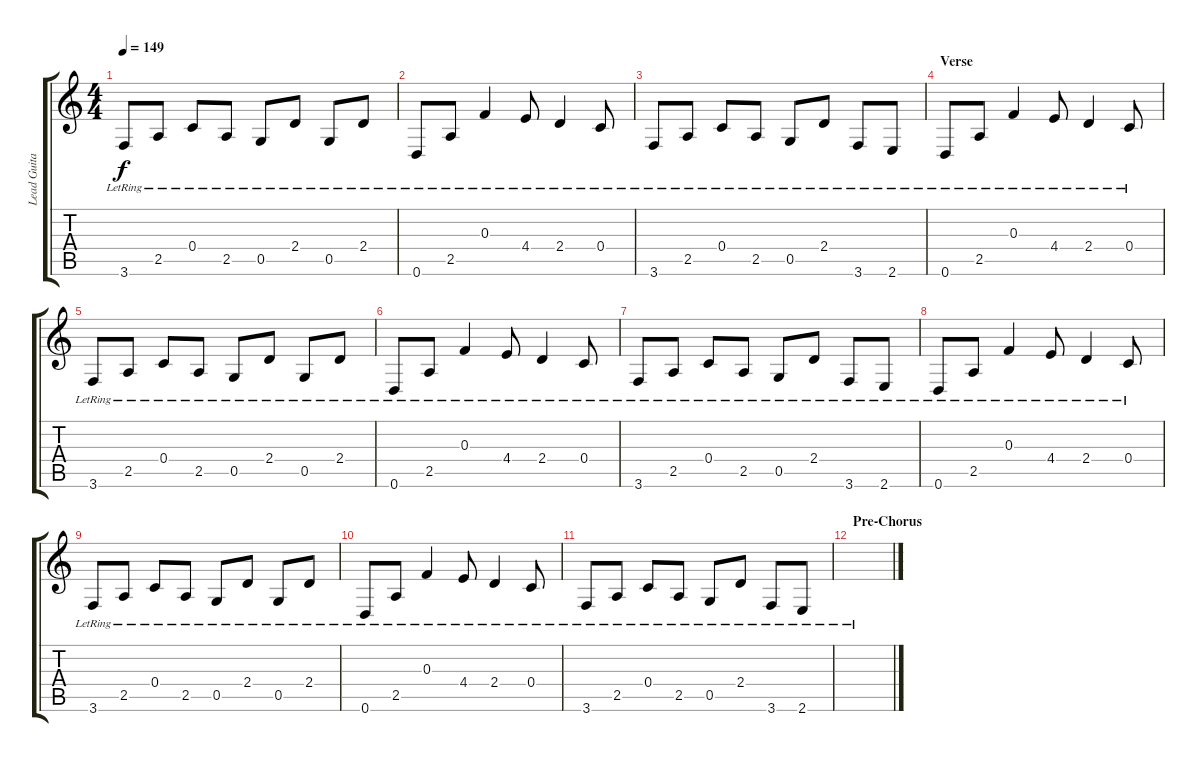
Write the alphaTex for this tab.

\track ("Lead Guitar" "Lead Guita") {instrument distortionguitar}
\staff {score tabs}
\tuning (D4 A3 F3 C3 G2 D2) {hide}
\ts (4 4)
\tempo 149
\clef g2
\ks c
3.6{lr}.8{dy f} 2.5{lr}.8 0.4{lr}.8 2.5{lr}.8 0.5{lr}.8 2.4{lr}.8 0.5{lr}.8 2.4{lr}.8 |
0.6{lr}.8 2.5{lr}.8 0.3{lr}.4 4.4{lr}.8 2.4{lr}.4 0.4{lr}.8 |
3.6{lr}.8 2.5{lr}.8 0.4{lr}.8 2.5{lr}.8 0.5{lr}.8 2.4{lr}.8 3.6{lr}.8 2.6{lr}.8 |
\section ("" "Verse")
0.6{lr}.8 2.5{lr}.8 0.3{lr}.4 4.4{lr}.8 2.4{lr}.4 0.4{lr}.8 |
3.6{lr}.8 2.5{lr}.8 0.4{lr}.8 2.5{lr}.8 0.5{lr}.8 2.4{lr}.8 0.5{lr}.8 2.4{lr}.8 |
0.6{lr}.8 2.5{lr}.8 0.3{lr}.4 4.4{lr}.8 2.4{lr}.4 0.4{lr}.8 |
3.6{lr}.8 2.5{lr}.8 0.4{lr}.8 2.5{lr}.8 0.5{lr}.8 2.4{lr}.8 3.6{lr}.8 2.6{lr}.8 |
0.6{lr}.8 2.5{lr}.8 0.3{lr}.4 4.4{lr}.8 2.4{lr}.4 0.4{lr}.8 |
3.6{lr}.8 2.5{lr}.8 0.4{lr}.8 2.5{lr}.8 0.5{lr}.8 2.4{lr}.8 0.5{lr}.8 2.4{lr}.8 |
0.6{lr}.8 2.5{lr}.8 0.3{lr}.4 4.4{lr}.8 2.4{lr}.4 0.4{lr}.8 |
3.6{lr}.8 2.5{lr}.8 0.4{lr}.8 2.5{lr}.8 0.5{lr}.8 2.4{lr}.8 3.6{lr}.8 2.6{lr}.8 |
\section ("" "Pre-Chorus")
